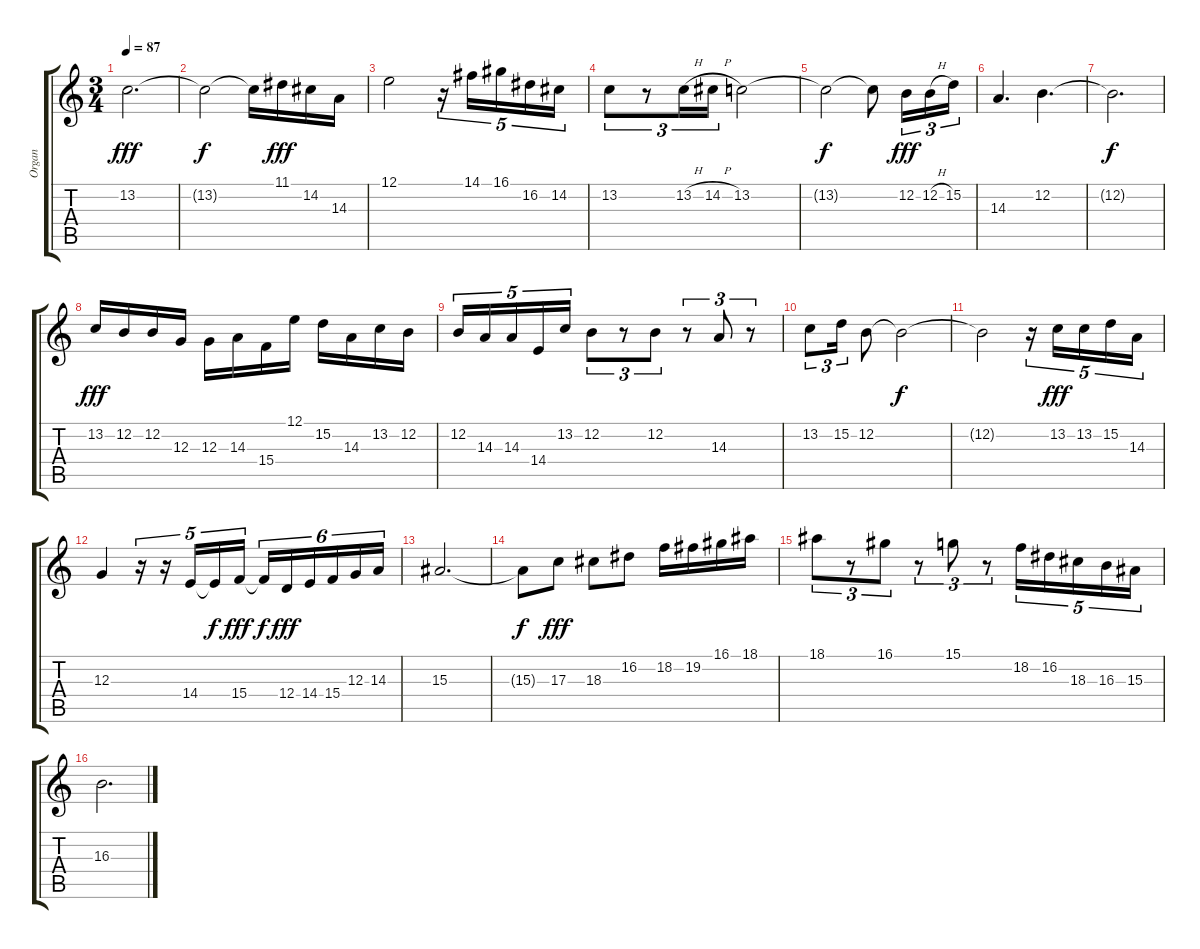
\track ("Organ" "Organ") {instrument percussiveorgan}
\staff {score tabs}
\tuning (E4 B3 G3 D3 A2 E2) {hide}
\ts (3 4)
\tempo 87
\clef g2
\ks c
13.2.2{d dy fff} |
13.2{t}.2{dy f} 13.2{t}.16 11.1.16{dy fff} 14.2.16 14.3.16 |
12.1.2 r.16{tu (5 4)} 14.1.16{tu (5 4)} 16.1.16{tu (5 4)} 16.2.16{tu (5 4)} 14.2.16{tu (5 4)} |
13.2.8{tu (3 2)} r.8{tu (3 2)} 13.2{h}.16{tu (3 2)} 14.2{h}.16{tu (3 2)} 13.2.2 |
13.2{t}.2{dy f} 13.2{t}.8 12.2.16{tu (3 2) dy fff} 12.2{h}.16{tu (3 2)} 15.2.16{tu (3 2)} |
14.3.4{d} 12.2.4{d} |
12.2{t}.2{d dy f} |
13.2.16{dy fff} 12.2.16 12.2.16 12.3.16 12.3.16 14.3.16 15.4.16 12.1.16 15.2.16 14.3.16 13.2.16 12.2.16 |
12.2.16{tu (5 4)} 14.3.16{tu (5 4)} 14.3.16{tu (5 4)} 14.4.16{tu (5 4)} 13.2.16{tu (5 4)} 12.2.8{tu (3 2)} r.8{tu (3 2)} 12.2.8{tu (3 2)} r.8{tu (3 2)} 14.3.8{tu (3 2)} r.8{tu (3 2)} |
13.2.8{tu (3 2)} 15.2.16{tu (3 2)} 12.2.8 12.2{t}.2{dy f} |
12.2{t}.2 r.16{tu (5 4)} 13.2.16{tu (5 4) dy fff} 13.2.16{tu (5 4)} 15.2.16{tu (5 4)} 14.3.16{tu (5 4)} |
12.3.4 r.16{tu (5 4)} r.16{tu (5 4)} 14.4.16{tu (5 4)} 14.4{t}.16{tu (5 4) dy f} 15.4.16{tu (5 4) dy fff} 15.4{t}.16{tu (6 4) dy f} 12.4.16{tu (6 4) dy fff} 14.4.16{tu (6 4)} 15.4.16{tu (6 4)} 12.3.16{tu (6 4)} 14.3.16{tu (6 4)} |
15.3.2{d} |
15.3{t}.8{dy f} 17.3.8{dy fff} 18.3.8 16.2.8 18.2.16 19.2.16 16.1.16 18.1.16 |
18.1.8{tu (3 2)} r.8{tu (3 2)} 16.1.8{tu (3 2)} r.8{tu (3 2)} 15.1.8{tu (3 2)} r.8{tu (3 2)} 18.2.16{tu (5 4)} 16.2.16{tu (5 4)} 18.3.16{tu (5 4)} 16.3.16{tu (5 4)} 15.3.16{tu (5 4)} |
16.3.2{d}
